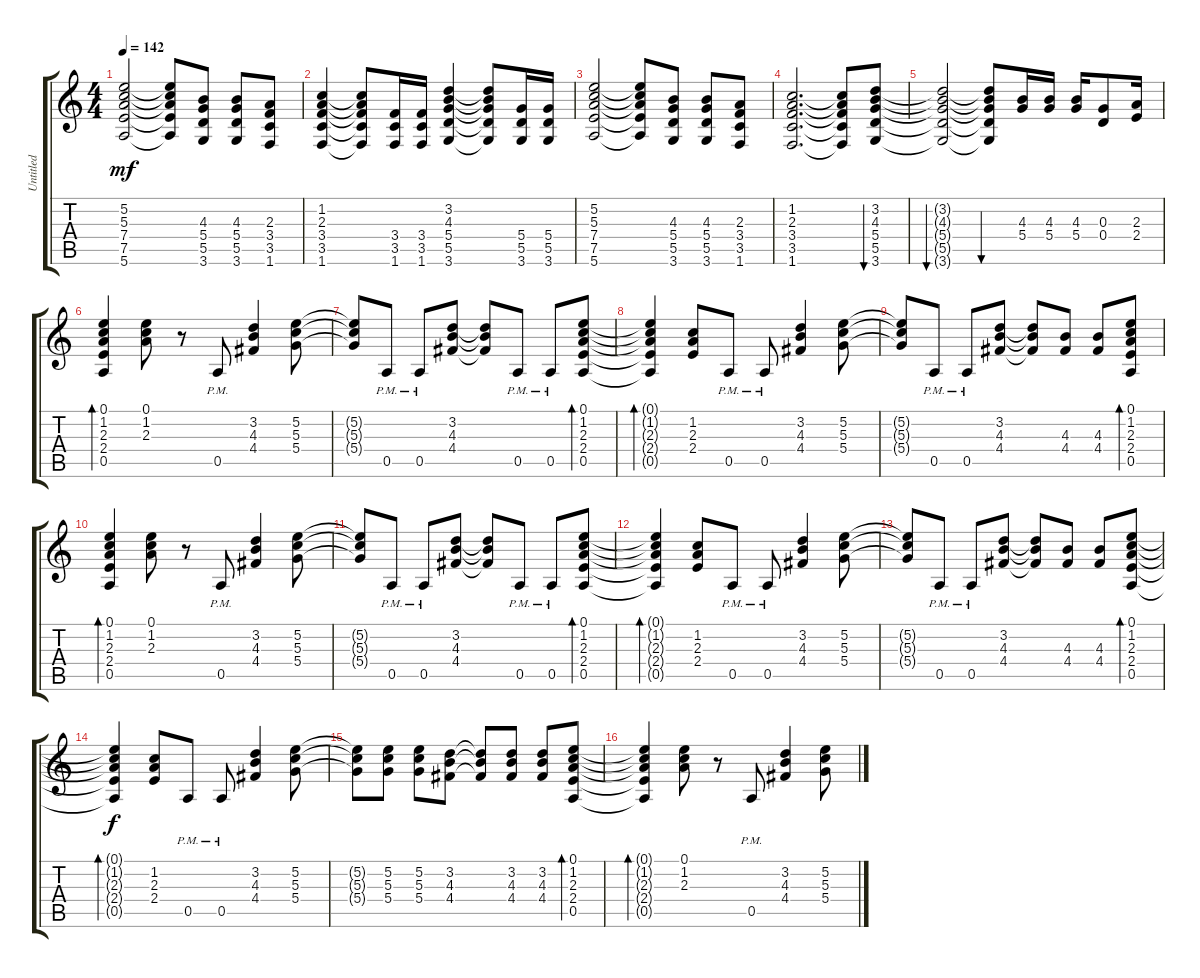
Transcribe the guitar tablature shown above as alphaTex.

\track ("Untitled" "Untitled") {instrument distortionguitar}
\staff {score tabs}
\tuning (E4 B3 G3 D3 A2 E2) {hide}
\ts (4 4)
\tempo 142
\clef g2
\ks c
(5.2 5.3 7.4 7.5 5.6).2{dy mf} (5.2{t} 5.3{t} 7.4{t} 7.5{t} 5.6{t}).8 (4.3 5.4 5.5 3.6).8 (4.3 5.4 5.5 3.6).8 (2.3 3.4 3.5 1.6).8 |
(1.2 2.3 3.4 3.5 1.6).4 (1.2{t} 2.3{t} 3.4{t} 3.5{t} 1.6{t}).8 (3.4 3.5 1.6).16 (3.4 3.5 1.6).16 (3.2 4.3 5.4 5.5 3.6).4 (3.2{t} 4.3{t} 5.4{t} 5.5{t} 3.6{t}).8 (5.4 5.5 3.6).16 (5.4 5.5 3.6).16 |
(5.2 5.3 7.4 7.5 5.6).2 (5.2{t} 5.3{t} 7.4{t} 7.5{t} 5.6{t}).8 (4.3 5.4 5.5 3.6).8 (4.3 5.4 5.5 3.6).8 (2.3 3.4 3.5 1.6).8 |
(1.2 2.3 3.4 3.5 1.6).2{d} (1.2{t} 2.3{t} 3.4{t} 3.5{t} 1.6{t}).8 (3.2 4.3 5.4 5.5 3.6).8{bu 30} |
(3.2{t} 4.3{t} 5.4{t} 5.5{t} 3.6{t}).2{bu 30} (3.2{t} 4.3{t} 5.4{t} 5.5{t} 3.6{t}).8{bu 30} (4.3 5.4).16 (4.3 5.4).16 (4.3 5.4).16 (0.3 0.4).8 (2.3 2.4).16 |
(0.1 1.2 2.3 2.4 0.5).4{bd 30} (0.1 1.2 2.3).8 r.8 0.5{pm}.8 (3.2 4.3 4.4).4 (5.2 5.3 5.4).8 |
(5.2{t} 5.3{t} 5.4{t}).8 0.5{pm}.8 0.5{pm}.8 (3.2 4.3 4.4).8 (3.2{t} 4.3{t} 4.4{t}).8 0.5{pm}.8 0.5{pm}.8 (0.1 1.2 2.3 2.4 0.5).8{bd 30} |
(0.1{t} 1.2{t} 2.3{t} 2.4{t} 0.5{t}).4{bd 30} (1.2 2.3 2.4).8 0.5{pm}.8 0.5{pm}.8 (3.2 4.3 4.4).4 (5.2 5.3 5.4).8 |
(5.2{t} 5.3{t} 5.4{t}).8 0.5{pm}.8 0.5{pm}.8 (3.2 4.3 4.4).8 (3.2{t} 4.3{t} 4.4{t}).8 (4.3 4.4).8 (4.3 4.4).8 (0.1 1.2 2.3 2.4 0.5).8{bd 30} |
(0.1 1.2 2.3 2.4 0.5).4{bd 30} (0.1 1.2 2.3).8 r.8 0.5{pm}.8 (3.2 4.3 4.4).4 (5.2 5.3 5.4).8 |
(5.2{t} 5.3{t} 5.4{t}).8 0.5{pm}.8 0.5{pm}.8 (3.2 4.3 4.4).8 (3.2{t} 4.3{t} 4.4{t}).8 0.5{pm}.8 0.5{pm}.8 (0.1 1.2 2.3 2.4 0.5).8{bd 30} |
(0.1{t} 1.2{t} 2.3{t} 2.4{t} 0.5{t}).4{bd 30} (1.2 2.3 2.4).8 0.5{pm}.8 0.5{pm}.8 (3.2 4.3 4.4).4 (5.2 5.3 5.4).8 |
(5.2{t} 5.3{t} 5.4{t}).8 0.5{pm}.8 0.5{pm}.8 (3.2 4.3 4.4).8 (3.2{t} 4.3{t} 4.4{t}).8 (4.3 4.4).8 (4.3 4.4).8 (0.1 1.2 2.3 2.4 0.5).8{bd 30} |
(0.1{t} 1.2{t} 2.3{t} 2.4{t} 0.5{t}).4{bd 30 dy f} (1.2 2.3 2.4).8 0.5{pm}.8 0.5{pm}.8 (3.2 4.3 4.4).4 (5.2 5.3 5.4).8 |
(5.2{t} 5.3{t} 5.4{t}).8 (5.2 5.3 5.4).8 (5.2 5.3 5.4).8 (3.2 4.3 4.4).8 (3.2{t} 4.3{t} 4.4{t}).8 (3.2 4.3 4.4).8 (3.2 4.3 4.4).8 (0.1 1.2 2.3 2.4 0.5).8{bd 30} |
(0.1{t} 1.2{t} 2.3{t} 2.4{t} 0.5{t}).4{bd 30} (0.1 1.2 2.3).8 r.8 0.5{pm}.8 (3.2 4.3 4.4).4 (5.2 5.3 5.4).8
